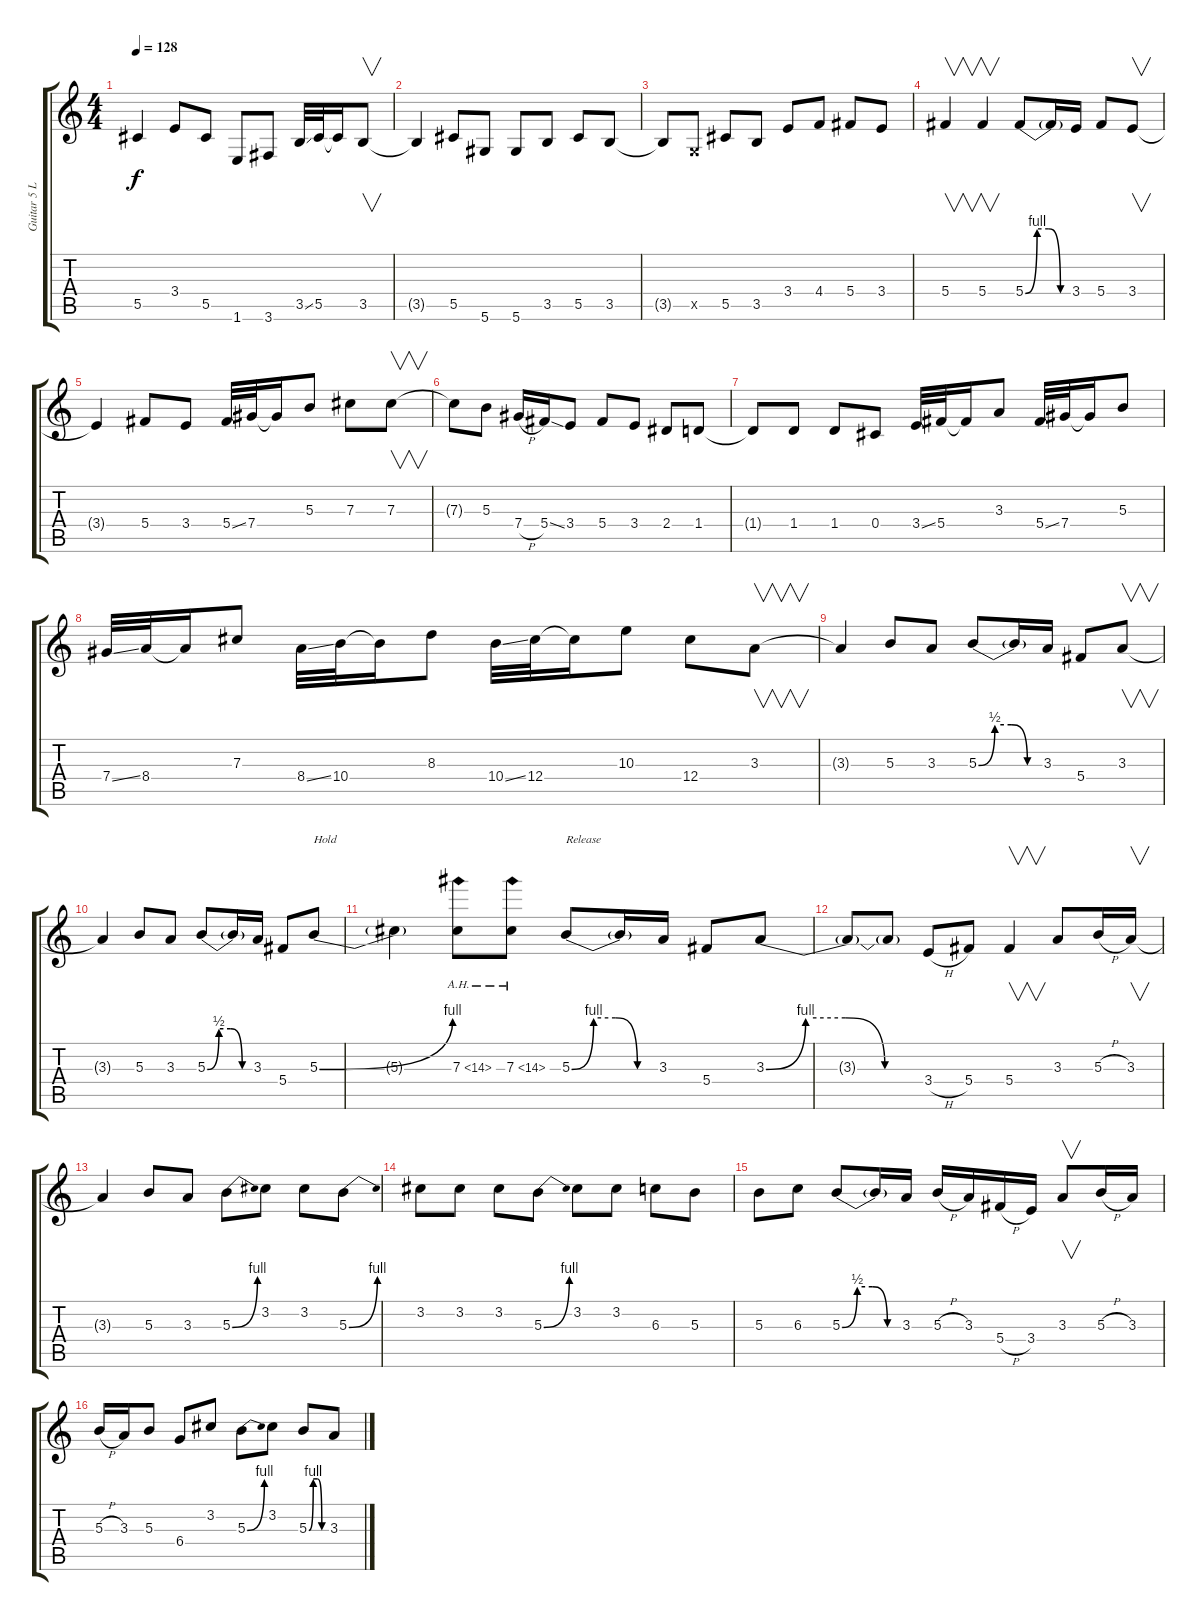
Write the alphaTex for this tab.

\track ("Guitar 5 Lead" "Guitar 5 L") {instrument overdrivenguitar}
\staff {score tabs}
\tuning (Eb4 Bb3 Gb3 Db3 Ab2 Eb2) {hide}
\ts (4 4)
\tempo 128
\clef g2
\ks c
5.5{t}.4{dy f} 3.4.8 5.5.8 1.6.8 3.6.8 3.5{ss}.32 5.5.32 5.5{t}.16 3.5.8{v} |
3.5{t}.4 5.5.8 5.6.8 5.6.8 3.5.8 5.5.8 3.5.8 |
3.5{t}.8 -1.5{x}.8 5.5.8 3.5.8 3.4.8 4.4.8 5.4.8 3.4.8 |
5.4.4{v} 5.4.4{v} 5.4{be (custom 0 0 15 4 30 4 45 0 60 0)}.8 5.4{t}.16 3.4.16 5.4.8 3.4.8{v} |
3.4{t}.4 5.4.8 3.4.8 5.4{ss}.32 7.4.32 7.4{t}.16 5.3.8 7.3.8 7.3.8{v} |
7.3{t}.8 5.3.8 7.4{h}.16 5.4{ss}.16 3.4.8 5.4.8 3.4.8 2.4.8 1.4.8 |
1.4{t}.8 1.4.8 1.4.8 0.4.8 3.4{ss}.32 5.4.32 5.4{t}.16 3.3.8 5.4{ss}.32 7.4.32 7.4{t}.16 5.3.8 |
7.4{ss}.32 8.4.32 8.4{t}.16 7.3.8 8.4{ss}.32 10.4.32 10.4{t}.16 8.3.8 10.4{ss}.32 12.4.32 12.4{t}.16 10.3.8 12.4.8 3.3.8{v} |
3.3{t}.4 5.3.8 3.3.8 5.3{be (custom 0 0 15 2 30 2 45 0 60 0)}.8 5.3{t}.16 3.3.16 5.4.8 3.3.8{v} |
3.3{t}.4 5.3.8 3.3.8 5.3{be (custom 0 0 15 2 30 2 45 0 60 0)}.8 5.3{t}.16 3.3.16 5.4.8 5.3{be (bend 0 0 60 4)}.8{txt "Hold"} |
5.3{t}.4 7.3{ah 7}.8 7.3{ah 7}.8 5.3{be (custom 0 0 15 4 30 4 45 0 60 0)}.8{txt "Release"} 5.3{t}.16 3.3.16 5.4.8 3.3{be (custom 0 0 15 4 30 4 45 0 60 0)}.8 |
3.3{t}.8 3.3{t}.8 3.4{h}.8 5.4.8 5.4.4{v} 3.3.8 5.3{h}.16 3.3.16{v} |
3.3{t}.4 5.3.8 3.3.8 5.3{be (bend 0 0 60 4)}.8 3.2.8 3.2.8 5.3{be (bend 0 0 60 4)}.8 |
3.2.8 3.2.8 3.2.8 5.3{be (bend 0 0 60 4)}.8 3.2.8 3.2.8 6.3.8 5.3.8 |
5.3.8 6.3.8 5.3{be (custom 0 0 15 2 30 2 45 0 60 0)}.8 5.3{t}.16 3.3.16 5.3{h}.16 3.3.16 5.4{h}.16 3.4.16 3.3.8{v} 5.3{h}.16 3.3.16 |
5.3{h}.16 3.3.16 5.3.8 6.4.8 3.2.8 5.3{be (bend 0 0 60 4)}.8 3.2.8 5.3{be (custom 0 0 15 4 30 4 45 0 60 0)}.8 3.3.8
